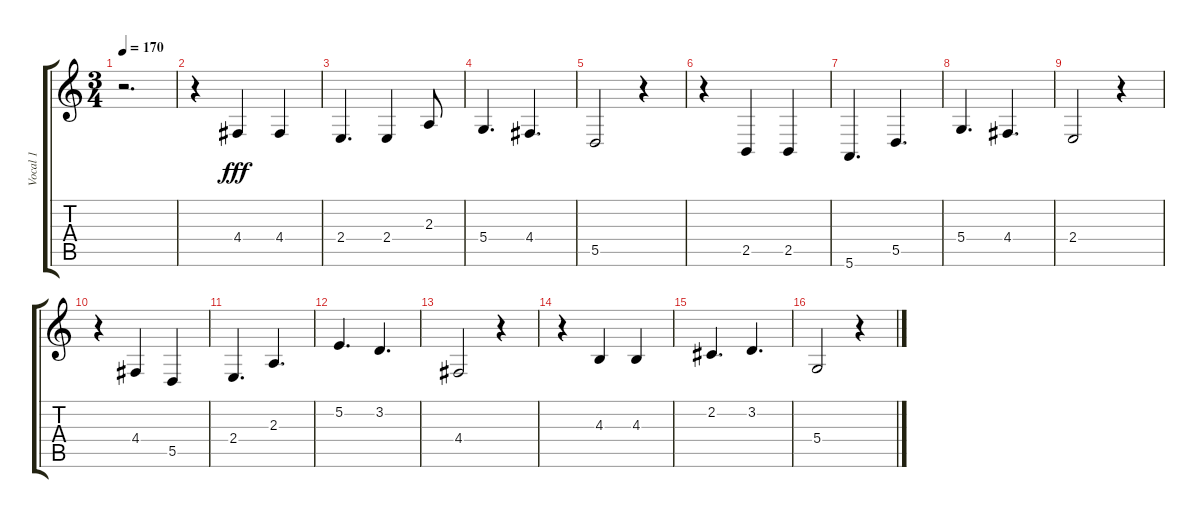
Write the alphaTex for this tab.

\track ("Vocal 1" "Vocal 1") {instrument synthvoice}
\staff {score tabs}
\tuning (E4 B3 G3 D3 A2 E2) {hide}
\ts (3 4)
\tempo 170
\clef g2
\ks c
r.2{d dy fff} |
r.4 4.4.4 4.4.4 |
2.4.4{d} 2.4.4 2.3.8 |
5.4.4{d} 4.4.4{d} |
5.5.2 r.4 |
r.4 2.5.4 2.5.4 |
5.6.4{d} 5.5.4{d} |
5.4.4{d} 4.4.4{d} |
2.4.2 r.4 |
r.4 4.4.4 5.5.4 |
2.4.4{d} 2.3.4{d} |
5.2.4{d} 3.2.4{d} |
4.4.2 r.4 |
r.4 4.3.4 4.3.4 |
2.2.4{d} 3.2.4{d} |
5.4.2 r.4
